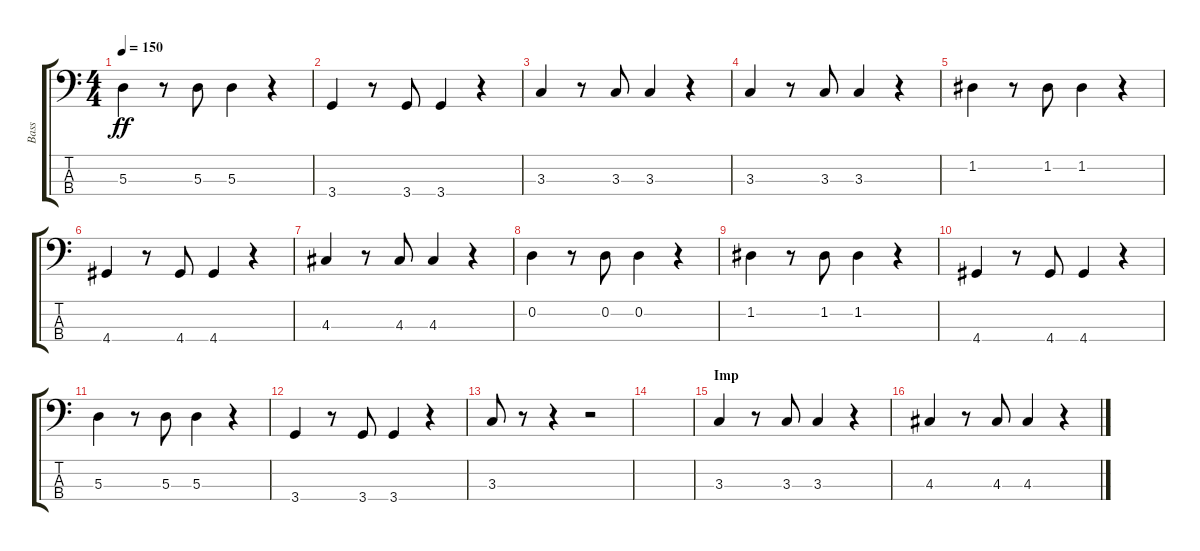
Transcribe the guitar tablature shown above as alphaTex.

\track ("Bass" "Bass") {instrument electricguitarmuted}
\staff {score tabs}
\tuning (G2 D2 A1 E1) {hide}
\ts (4 4)
\tempo 150
\clef f4
\ks c
5.3.4{dy ff} r.8 5.3.8 5.3.4 r.4 |
3.4.4 r.8 3.4.8 3.4.4 r.4 |
3.3.4 r.8 3.3.8 3.3.4 r.4 |
3.3.4 r.8 3.3.8 3.3.4 r.4 |
1.2.4 r.8 1.2.8 1.2.4 r.4 |
4.4.4 r.8 4.4.8 4.4.4 r.4 |
4.3.4 r.8 4.3.8 4.3.4 r.4 |
0.2.4 r.8 0.2.8 0.2.4 r.4 |
1.2.4 r.8 1.2.8 1.2.4 r.4 |
4.4.4 r.8 4.4.8 4.4.4 r.4 |
5.3.4 r.8 5.3.8 5.3.4 r.4 |
3.4.4 r.8 3.4.8 3.4.4 r.4 |
3.3.8 r.8 r.4 r.2 |
|
\section ("" "Imp")
3.3.4 r.8 3.3.8 3.3.4 r.4 |
4.3.4 r.8 4.3.8 4.3.4 r.4
